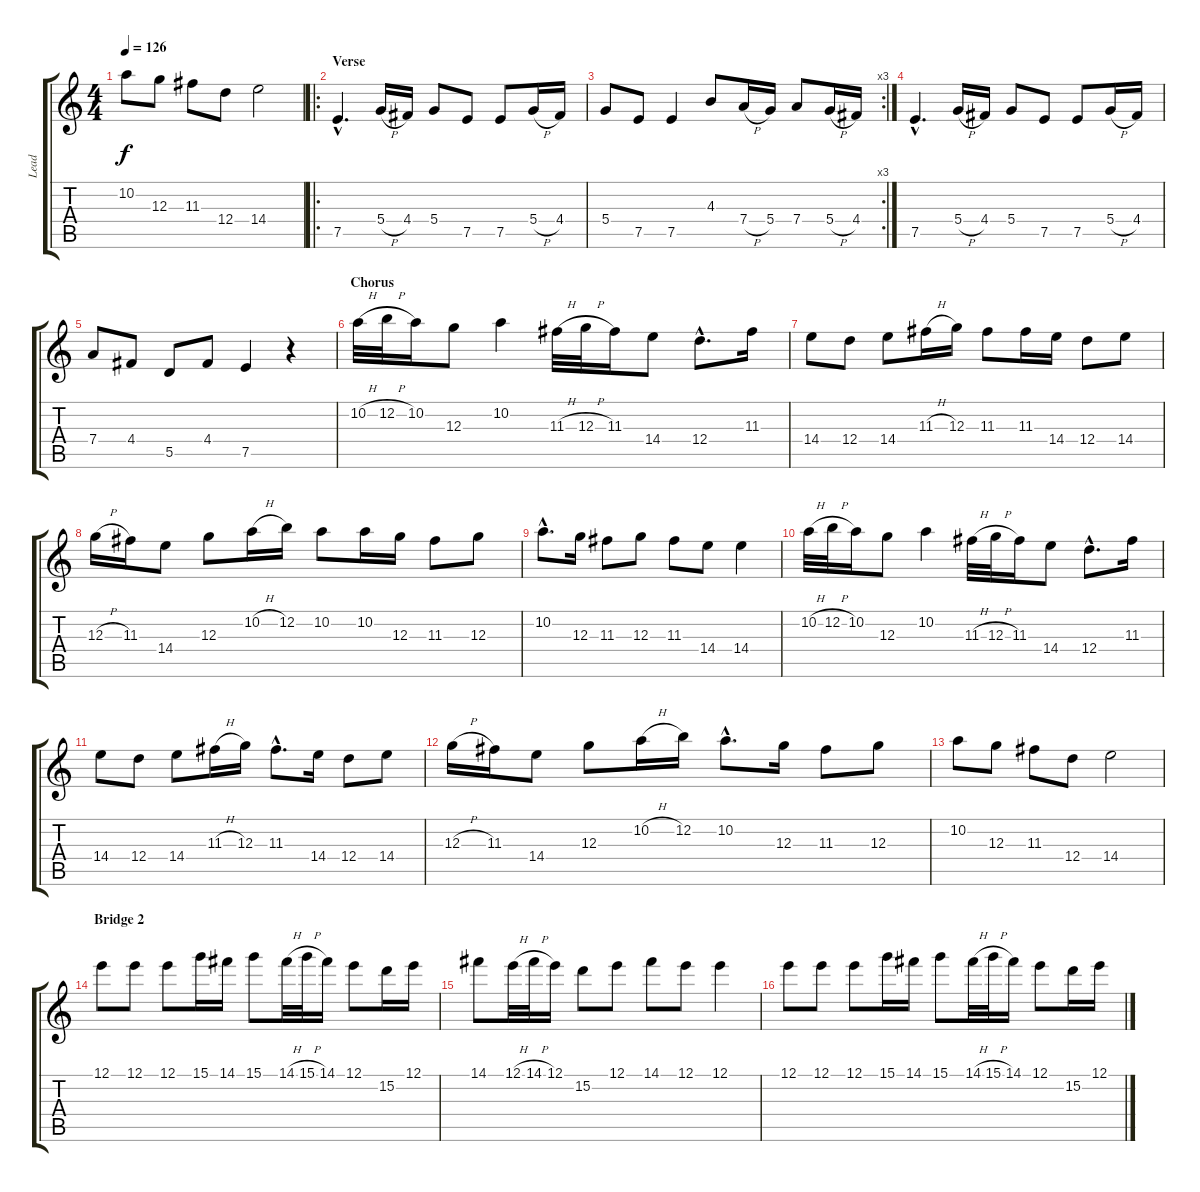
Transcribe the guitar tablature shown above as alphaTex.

\track ("Lead" "Lead") {instrument distortionguitar}
\staff {score tabs}
\tuning (E4 B3 G3 D3 A2 E2) {hide}
\ts (4 4)
\tempo 126
\clef g2
\ks c
10.2.8{dy f} 12.3.8 11.3.8 12.4.8 14.4.2 |
\ro
\section ("" "Verse")
7.5{hac}.4{d} 5.4{h}.16 4.4.16 5.4.8 7.5.8 7.5.8 5.4{h}.16 4.4.16 |
\rc 3
5.4.8 7.5.8 7.5.4 4.3.8 7.4{h}.16 5.4.16 7.4.8 5.4{h}.16 4.4.16 |
7.5{hac}.4{d} 5.4{h}.16 4.4.16 5.4.8 7.5.8 7.5.8 5.4{h}.16 4.4.16 |
7.4.8 4.4.8 5.5.8 4.4.8 7.5.4 r.4 |
\section ("" "Chorus")
10.2{h}.32 12.2{h}.32 10.2.16 12.3.8 10.2.4 11.3{h}.32 12.3{h}.32 11.3.16 14.4.8 12.4{hac}.8{d} 11.3.16 |
14.4.8 12.4.8 14.4.8 11.3{h}.16 12.3.16 11.3.8 11.3.16 14.4.16 12.4.8 14.4.8 |
12.3{h}.16 11.3.16 14.4.8 12.3.8 10.2{h}.16 12.2.16 10.2.8 10.2.16 12.3.16 11.3.8 12.3.8 |
10.2{hac}.8{d} 12.3.16 11.3.8 12.3.8 11.3.8 14.4.8 14.4.4 |
10.2{h}.32 12.2{h}.32 10.2.16 12.3.8 10.2.4 11.3{h}.32 12.3{h}.32 11.3.16 14.4.8 12.4{hac}.8{d} 11.3.16 |
14.4.8 12.4.8 14.4.8 11.3{h}.16 12.3.16 11.3{hac}.8{d} 14.4.16 12.4.8 14.4.8 |
12.3{h}.16 11.3.16 14.4.8 12.3.8 10.2{h}.16 12.2.16 10.2{hac}.8{d} 12.3.16 11.3.8 12.3.8 |
10.2.8 12.3.8 11.3.8 12.4.8 14.4.2 |
\section ("" "Bridge 2")
12.1.8 12.1.8 12.1.8 15.1.16 14.1.16 15.1.8 14.1{h}.32 15.1{h}.32 14.1.16 12.1.8 15.2.16 12.1.16 |
14.1.8 12.1{h}.32 14.1{h}.32 12.1.16 15.2.8 12.1.8 14.1.8 12.1.8 12.1.4 |
12.1.8 12.1.8 12.1.8 15.1.16 14.1.16 15.1.8 14.1{h}.32 15.1{h}.32 14.1.16 12.1.8 15.2.16 12.1.16
